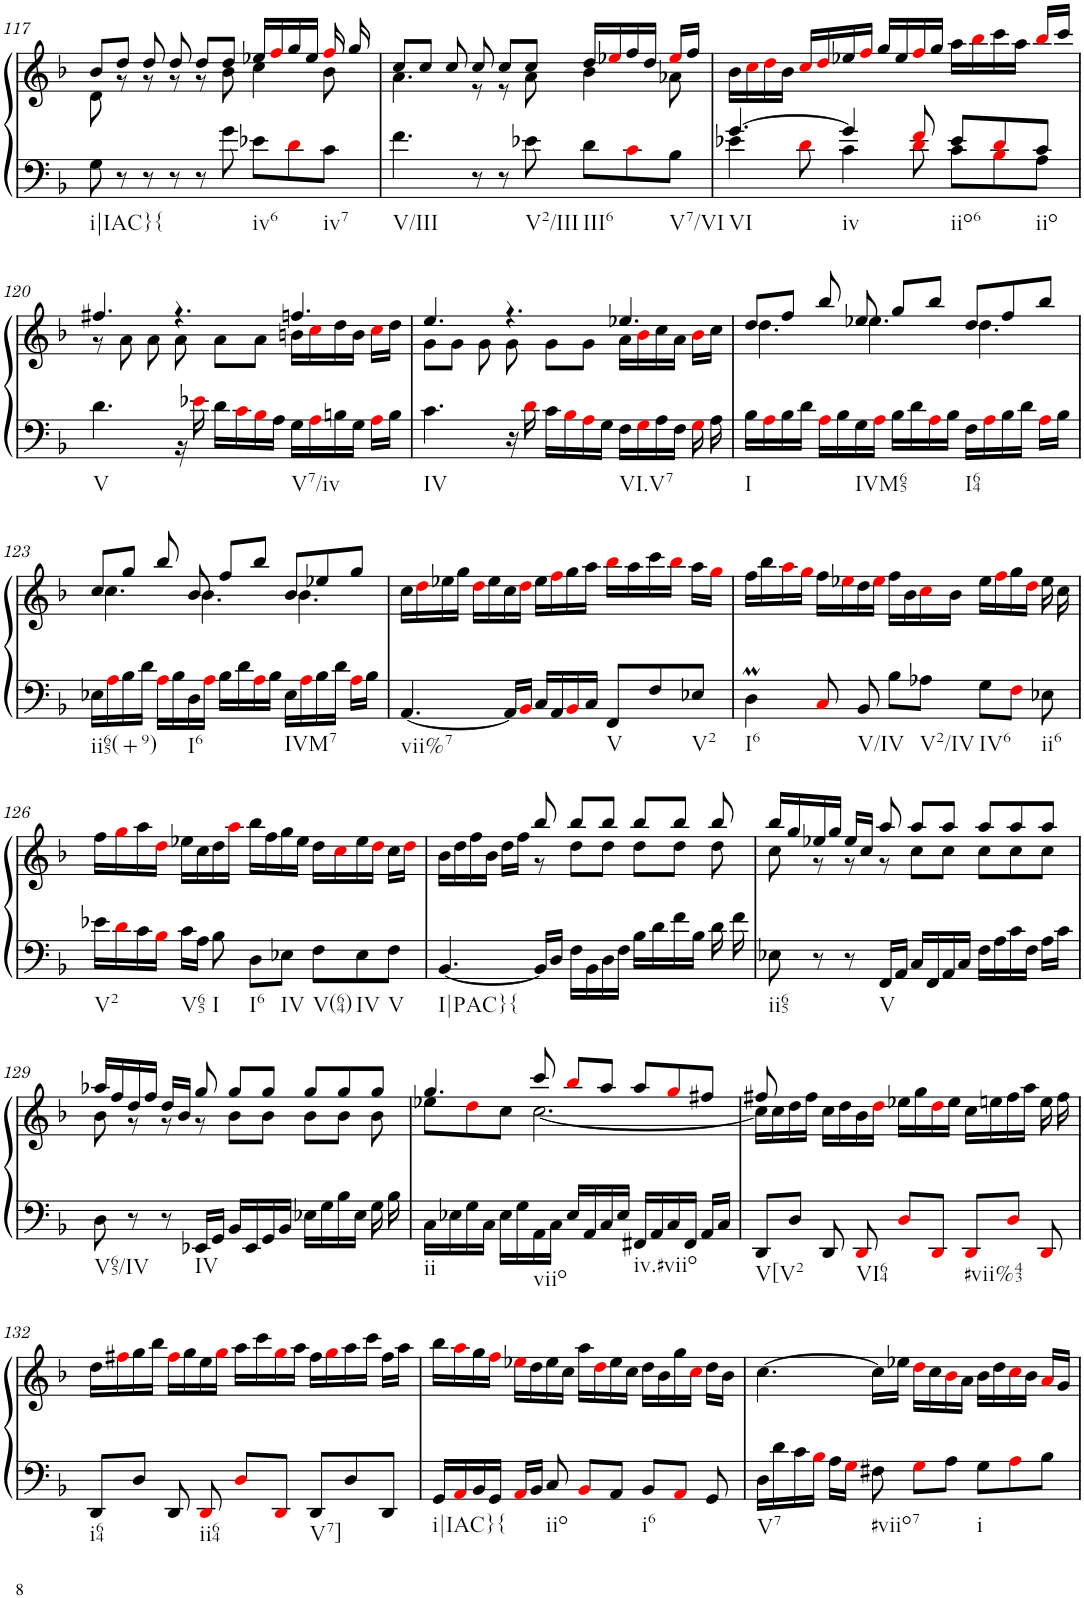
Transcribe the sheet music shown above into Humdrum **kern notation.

**kern	**kern
*part1	*part1
*staff2	*staff1
*I"Midi_2	*
!!LO:PB:g=z
*clefF4	*clefG2
*k[b-]	*k[b-]
*F:	*F:
*M9/8	*M9/8
=117	=117
*	*^
!LO:TX:b:t=i|IAC}{	!	!
8G\	8b-/L	8d\
8r	8dd/J	8r
8r	8dd/	8r
8r	8dd/	8r
8r	8dd/L	8r
8g\	8dd/J	8b-\
!LO:TX:b:t=iv6	!	!
8e-X\L	16ee-X/LL	4cc\
.	16ffi/	.
8di\	16gg/	.
.	16ee-/JJ	.
!LO:TX:b:t=iv7	!	!
8c\J	16ffi/	8b-\
.	16gg/	.
=118	=118	=118
!LO:TX:b:t=V/III	!	!
4.f\	8cc/L	4.a\
.	8cc/J	.
.	8cc/	.
8r	8cc/	8r
8r	8cc/L	8r
!LO:TX:b:t=V2/III	!	!
8e-X\	8cc/J	8a\
!LO:TX:b:t=III6	!	!
8d\L	16dd/LL	4b-\
.	16ee-Xi/	.
8ci\	16ff/	.
.	16dd/JJ	.
!LO:TX:b:t=V7/VI	!	!
8B-\J	16ee-i/LL	8a-X\
.	16ff/JJ	.
=119	=119	=119
*^	*	*
!LO:TX:b:t=VI	!	!	!
[4.g/	4e-X\	16b-\LL	1ryy
.	.	16cci\	.
.	.	16ddi\	.
.	.	16b-\JJ	.
.	8di\	16cci/LL	.
.	.	16ddi/	.
!LO:TX:b:t=iv	!	!	!
4g/]	4c\	16ee-X/	.
.	.	16ffi/JJ	.
.	.	16gg/LL	.
.	.	16ee-/	.
8fi/	8di\	16ffi/	.
.	.	16gg/JJ	.
!LO:TX:b:t=iio6	!	!	!
8e-/L	8c\L	16aa\LL	.
.	.	16bb-i\	.
8di/	8B-i\	16ccc\	.
.	.	16aa\JJ	.
!LO:TX:b:t=iio	!	!	!
8c/J	8A\J	16bb-i/LL	8ryy
.	.	16ccc/JJ	.
!!LO:LB:g=z	!!
=120	=120	=120	=120
!LO:TX:b:t=V	!	!	!
!LO:TX:b:t=V7/iv	!	!	!
1ryy	4.d\	4.ff#X/	8r
.	.	.	8a\
.	.	.	8a\
.	16r	4.r	8a\
.	16e-Xi\	.	.
.	16d\LL	.	8a\L
.	16ci\	.	.
.	16B-i\	.	8a\J
.	16A\JJ	.	.
.	16G\LL	4.ffn/	16bn\LL
.	16Ai\	.	16cci\
.	16Bn\	.	16dd\
.	16G\JJ	.	16b\JJ
8ryy	16Ai\LL	.	16cci\LL
.	16B\JJ	.	16dd\JJ
=121	=121	=121	=121
!LO:TX:b:t=IV	!	!	!
*v	*v	*	*
4.c\	4.ee/	8g\L
.	.	8g\J
.	.	8g\
16r	4.r	8g\
16di\	.	.
16c\LL	.	8g\L
16B-i\	.	.
16Ai\	.	8g\J
16G\JJ	.	.
!LO:TX:b:t=VI.V7	!	!
16F\LL	4.ee-X/	16a\LL
16Gi\	.	16b-i\
16A\	.	16cc\
16F\JJ	.	16a\JJ
16Gi\	.	16b-i\LL
16A\	.	16cc\JJ
=122	=122	=122
!LO:TX:b:t=I	!	!
16B-\LL	8dd/L	4.dd\
16Ai\	.	.
16B-\	8ff/J	.
16d\JJ	.	.
16Ai\LL	8bb-/	.
16B-\	.	.
!LO:TX:b:t=IVM65	!	!
16G\	8ee-X/	4.ee-\
16Ai\JJ	.	.
16B-\LL	8gg/L	.
16d\	.	.
16Ai\	8bb-/J	.
16B-\JJ	.	.
!LO:TX:b:t=I64	!	!
16F\LL	8dd/L	4.dd\
16Ai\	.	.
16B-\	8ff/	.
16d\JJ	.	.
16Ai\LL	8bb-/J	.
16B-\JJ	.	.
!!LO:LB:g=z	!!
=123	=123	=123
!LO:TX:b:t=ii65(+9)	!	!
16E-X\LL	8cc/L	4.cc\
16Ai\	.	.
16B-\	8gg/J	.
16d\JJ	.	.
16Ai\LL	8bb-/	.
16B-\	.	.
!LO:TX:b:t=I6	!	!
16D\	8b-/	4.b-\
16Ai\JJ	.	.
16B-\LL	8ff/L	.
16d\	.	.
16Ai\	8bb-/J	.
16B-\JJ	.	.
!LO:TX:b:t=IVM7	!	!
16E-\LL	8b-/L	4.b-\
16Ai\	.	.
16B-\	8ee-X/	.
16d\JJ	.	.
16Ai\LL	8gg/J	.
16B-\JJ	.	.
=124	=124	=124
!LO:TX:b:t=vii%7	!	!
[4.AA/	1ryy	16cc\LL
.	.	16ddi\
.	.	16ee-X\
.	.	16gg\JJ
.	.	16ddi\LL
.	.	16ee-\
16AA/LL]	.	16cc\
16BB-i/JJ	.	16ddi\JJ
16C/LL	.	16ee-\LL
16AA/	.	16ffi\
16BB-i/	.	16gg\
16C/JJ	.	16aa\JJ
!LO:TX:b:t=V	!	!
8FF/L	.	16bb-i\LL
.	.	16aa\
8F/	.	16ccc\
.	.	16bb-i\JJ
!LO:TX:b:t=V2	!	!
8E-X/J	8ryy	16aa\LL
.	.	16ggi\JJ
=125	=125	=125
!LO:TX:b:t=I6	!	!
4DM\	1ryy	16ff\LL
.	.	16bb-\
.	.	16aai\
.	.	16ggi\JJ
8Ci/	.	16ff\LL
.	.	16ee-Xi\
!LO:TX:b:t=V/IV	!	!
8BB-/	.	16dd\
.	.	16ee-i\JJ
8B-\L	.	16ff\LL
.	.	16b-\
!LO:TX:b:t=V2/IV	!	!
8A-X\J	.	16cci\
.	.	16b-\JJ
!LO:TX:b:t=IV6	!	!
8G\L	.	16ee-\LL
.	.	16ffi\
8Fi\J	.	16gg\
.	.	16ddi\JJ
!LO:TX:b:t=ii6	!	!
8E-X\	8ryy	16ee-\
.	.	16cc\
!!LO:LB:g=z	!!
=126	=126	=126
!LO:TX:b:t=V2	!	!
16e-X\LL	1ryy	16ff\LL
16di\	.	16ggi\
16c\	.	16aa\
16B-i\JJ	.	16ddi\JJ
!LO:TX:b:t=V65	!	!
16c\LL	.	16ee-X\LL
16A\JJ	.	16cc\
!LO:TX:b:t=I	!	!
8B-\	.	16dd\
.	.	16aai\JJ
!LO:TX:b:t=I6	!	!
8D\L	.	16bb-\LL
.	.	16ff\
!LO:TX:b:t=IV	!	!
8E-X\J	.	16gg\
.	.	16ee-\JJ
!LO:TX:b:t=V(64)	!	!
8F\L	.	16dd\LL
.	.	16cci\
!LO:TX:b:t=IV	!	!
8E-\	.	16ee-\
.	.	16ddi\JJ
!LO:TX:b:t=V	!	!
8F\J	8ryy	16cc\LL
.	.	16ddi\JJ
=127	=127	=127
!LO:TX:b:t=I|PAC}{	!	!
[4.BB-/	4.ryy	16b-\LL
.	.	16dd\
.	.	16ff\
.	.	16b-\JJ
.	.	16dd\LL
.	.	16ff\JJ
16BB-/LL]	8bb-/	8r
16D/JJ	.	.
16F\LL	8bb-/L	8dd\L
16BB-\	.	.
16D\	8bb-/J	8dd\J
16F\JJ	.	.
16B-\LL	8bb-/L	8dd\L
16d\	.	.
16f\	8bb-/J	8dd\J
16B-\JJ	.	.
16d\	8bb-/	8dd\
16f\	.	.
=128	=128	=128
!LO:TX:b:t=ii65	!	!
8E-X\	16bb-/LL	8cc\
.	16gg/	.
8r	16ee-X/	8r
.	16gg/JJ	.
8r	16ee-/LL	8r
.	16cc/JJ	.
!LO:TX:b:t=V	!	!
16FF/LL	8aa/	8r
16AA/JJ	.	.
16C/LL	8aa/L	8cc\L
16FF/	.	.
16AA/	8aa/J	8cc\J
16C/JJ	.	.
16F\LL	8aa/L	8cc\L
16A\	.	.
16c\	8aa/	8cc\
16F\JJ	.	.
16A\LL	8aa/J	8cc\J
16c\JJ	.	.
!!LO:LB:g=z	!!
=129	=129	=129
!LO:TX:b:t=V65/IV	!	!
8D\	16aa-X/LL	8b-\
.	16ff/	.
8r	16dd/	8r
.	16ff/JJ	.
8r	16dd/LL	8r
.	16b-/JJ	.
!LO:TX:b:t=IV	!	!
16EE-X/LL	8gg/	8r
16GG/JJ	.	.
16BB-/LL	8gg/L	8b-\L
16EE-/	.	.
16GG/	8gg/J	8b-\J
16BB-/JJ	.	.
16E-X\LL	8gg/L	8b-\L
16G\	.	.
16B-\	8gg/	8b-\J
16E-\JJ	.	.
16G\	8gg/J	8b-\
16B-\	.	.
=130	=130	=130
!LO:TX:b:t=ii	!	!
16C\LL	4.gg/	8ee-X\L
16E-X\	.	.
16G\	.	8ddi\
16C\JJ	.	.
16E-\LL	.	8cc\J
16G\	.	.
!LO:TX:b:t=viio	!	!
16AA\	8ccc/	[2.cc\
16C\JJ	.	.
16E-/LL	8bb-i/L	.
16AA/	.	.
16C/	8aa/J	.
16E-/JJ	.	.
!LO:TX:b:t=iv.#viio	!	!
16FF#X/LL	8aa/L	.
16AA/	.	.
16C/	8ggi/	.
16FF#/JJ	.	.
16AA/LL	8ff#X/J	.
16C/JJ	.	.
=131	=131	=131
!LO:TX:b:t=V[V2	!	!
8DD/L	8ff#X/	16cc\LL]
.	.	16cc\
8D/J	8ryy	16dd\
.	.	16ff#\JJ
8DD/	8ryy	16cc\LL
.	.	16dd\
!LO:TX:b:t=VI64	!	!
8DDi/	2.ryy	16b-\
.	.	16ddi\JJ
8Di/L	.	16ee-X\LL
.	.	16gg\
8DDi/J	.	16ddi\
.	.	16ee-\JJ
!LO:TX:b:t=#vii%43	!	!
8DDi/L	.	16cc\LL
.	.	16een\
8Di/J	.	16ff#\
.	.	16aa\JJ
8DDi/	.	16ee\
.	.	16ff#\
!!LO:LB:g=z	!!
=132	=132	=132
!LO:TX:b:t=i64	!	!
8DD/L	1ryy	16dd\LL
.	.	16ff#Xi\
8D/J	.	16gg\
.	.	16bb-\JJ
8DD/	.	16ff#i\LL
.	.	16gg\
!LO:TX:b:t=ii64	!	!
8DDi/	.	16ee\
.	.	16ggi\JJ
8Di/L	.	16aa\LL
.	.	16ccc\
8DDi/J	.	16ggi\
.	.	16aa\JJ
!LO:TX:b:t=V7]	!	!
8DD/L	.	16ff#\LL
.	.	16ggi\
8D/	.	16aa\
.	.	16ccc\JJ
8DD/J	8ryy	16ff#\LL
.	.	16aa\JJ
=133	=133	=133
!LO:TX:b:t=i|IAC}{	!	!
*	*v	*v
16GG/LL	16bb-\LL
16AAi/	16aai\
16BB-/	16gg\
16GG/JJ	16ffi\JJ
16AAi/LL	16ee-Xi\LL
16BB-/JJ	16dd\
!LO:TX:b:t=iio	!
8C/	16ee-\
.	16cc\JJ
8BB-i/L	16aa\LL
.	16ddi\
8AA/J	16ee-\
.	16cc\JJ
!LO:TX:b:t=i6	!
8BB-/L	16dd\LL
.	16b-\
8AAi/J	16gg\
.	16cci\JJ
8GG/	16dd\LL
.	16b-\JJ
=134	=134
!LO:TX:b:t=V7	!
16D\LL	[4.cc\
16d\	.
16c\	.
16B-i\JJ	.
16A\LL	.
16Gi\JJ	.
!LO:TX:b:t=#viio7	!
8F#X\	16cc\LL]
.	16ee-X\JJ
8Gi\L	16ddi\LL
.	16cc\
8A\J	16b-i\
.	16a\JJ
!LO:TX:b:t=i	!
8G\L	16b-\LL
.	16dd\
8Ai\	16cci\
.	16b-\JJ
8B-\J	16ai/LL
.	16g/JJ
=	=
*-	*-
